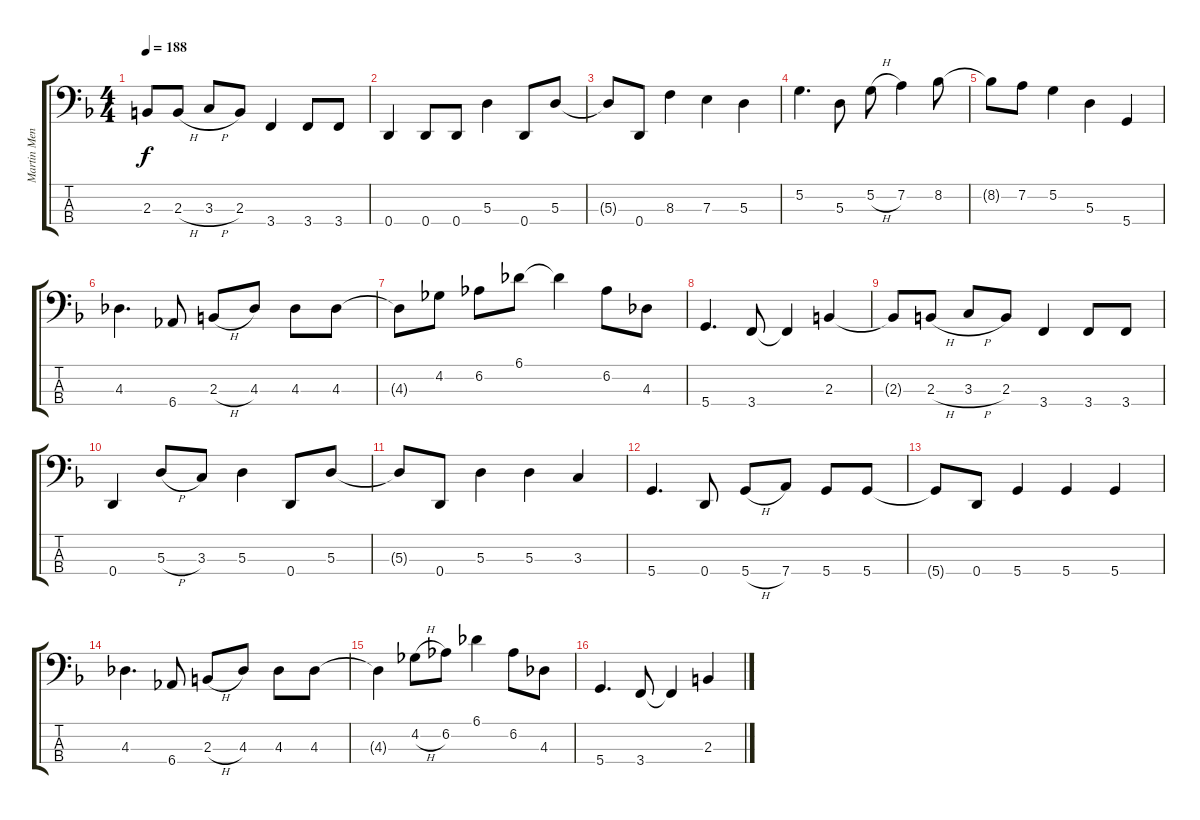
\track ("Martin Mendez" "Martin Men") {mute instrument electricbassfinger}
\staff {score tabs}
\tuning (G2 D2 A1 D1) {hide}
\ts (4 4)
\tempo 188
\clef f4
\ks f
2.3{t}.8{dy f} 2.3{h}.8 3.3{h}.8 2.3.8 3.4.4 3.4.8 3.4.8 |
0.4.4 0.4.8 0.4.8 5.3.4 0.4.8 5.3.8 |
5.3{t}.8 0.4.8 8.3.4 7.3.4 5.3.4 |
5.2.4{d} 5.3.8 5.2{h}.8 7.2.4 8.2.8 |
8.2{t}.8 7.2.8 5.2.4 5.3.4 5.4.4 |
4.3.4{d} 6.4.8 2.3{h}.8 4.3.8 4.3.8 4.3.8 |
4.3{t}.8 4.2.8 6.2.8 6.1.8 6.1{t}.4 6.2.8 4.3.8 |
5.4.4{d} 3.4.8 3.4{t}.4 2.3.4 |
2.3{t}.8 2.3{h}.8 3.3{h}.8 2.3.8 3.4.4 3.4.8 3.4.8 |
0.4.4 5.3{h}.8 3.3.8 5.3.4 0.4.8 5.3.8 |
5.3{t}.8 0.4.8 5.3.4 5.3.4 3.3.4 |
5.4.4{d} 0.4.8 5.4{h}.8 7.4.8 5.4.8 5.4.8 |
5.4{t}.8 0.4.8 5.4.4 5.4.4 5.4.4 |
4.3.4{d} 6.4.8 2.3{h}.8 4.3.8 4.3.8 4.3.8 |
4.3{t}.4 4.2{h}.8 6.2.8 6.1.4 6.2.8 4.3.8 |
5.4.4{d} 3.4.8 3.4{t}.4 2.3.4
